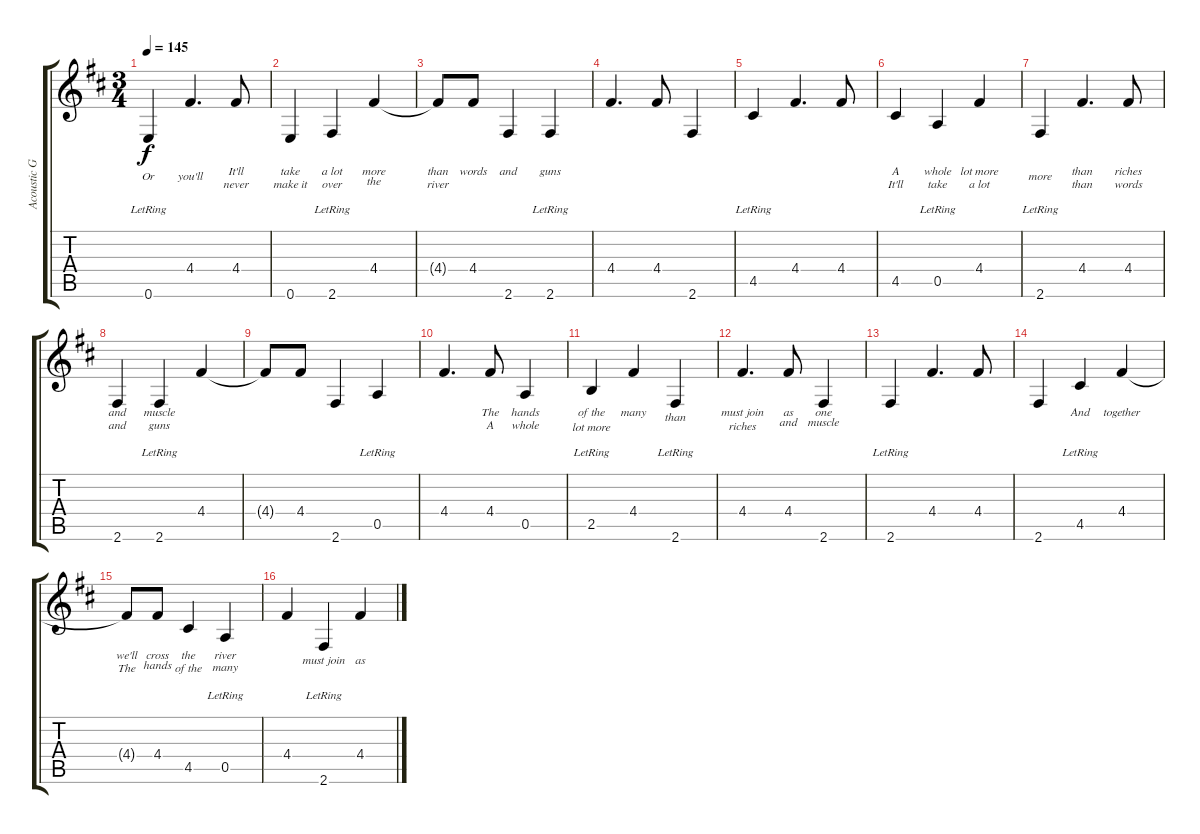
\track ("Acoustic Guitar" "Acoustic G") {instrument acousticguitarsteel}
\staff {score tabs}
\tuning (E4 B3 G3 D3 A2 E2) {hide}
\ts (3 4)
\tempo 145
\clef g2
\ks d
0.6{lr}.4{lyrics (0 "") lyrics (1 "Or") lyrics (2 "") lyrics (3 "") lyrics (4 "") dy f} 4.4.4{d lyrics (0 "") lyrics (1 "you'll") lyrics (2 "") lyrics (3 "") lyrics (4 "")} 4.4.8{lyrics (0 "It'll") lyrics (1 "never") lyrics (2 "") lyrics (3 "") lyrics (4 "")} |
0.6.4{lyrics (0 "take") lyrics (1 "make it") lyrics (2 "") lyrics (3 "") lyrics (4 "")} 2.6{lr}.4{lyrics (0 "a lot") lyrics (1 "over") lyrics (2 "") lyrics (3 "") lyrics (4 "")} 4.4.4{lyrics (0 "more") lyrics (1 "the") lyrics (2 "") lyrics (3 "") lyrics (4 "")} |
4.4{t}.8{lyrics (0 "than") lyrics (1 "river") lyrics (2 "") lyrics (3 "") lyrics (4 "")} 4.4.8{lyrics (0 "words") lyrics (1 "") lyrics (2 "") lyrics (3 "") lyrics (4 "")} 2.6.4{lyrics (0 "and") lyrics (1 "") lyrics (2 "") lyrics (3 "") lyrics (4 "")} 2.6{lr}.4{lyrics (0 "guns") lyrics (1 "") lyrics (2 "") lyrics (3 "") lyrics (4 "")} |
4.4.4{d lyrics (0 "") lyrics (1 "") lyrics (2 "") lyrics (3 "") lyrics (4 "")} 4.4.8{lyrics (0 "") lyrics (1 "") lyrics (2 "") lyrics (3 "") lyrics (4 "")} 2.6.4{lyrics (0 "") lyrics (1 "") lyrics (2 "") lyrics (3 "") lyrics (4 "")} |
4.5{lr}.4{lyrics (0 "") lyrics (1 "") lyrics (2 "") lyrics (3 "") lyrics (4 "")} 4.4.4{d lyrics (0 "") lyrics (1 "") lyrics (2 "") lyrics (3 "") lyrics (4 "")} 4.4.8{lyrics (0 "") lyrics (1 "") lyrics (2 "") lyrics (3 "") lyrics (4 "")} |
4.5.4{lyrics (0 "A") lyrics (1 "It'll") lyrics (2 "") lyrics (3 "") lyrics (4 "")} 0.5{lr}.4{lyrics (0 "whole") lyrics (1 "take") lyrics (2 "") lyrics (3 "") lyrics (4 "")} 4.4.4{lyrics (0 "lot more") lyrics (1 "a lot") lyrics (2 "") lyrics (3 "") lyrics (4 "")} |
2.6{lr}.4{lyrics (0 "") lyrics (1 "more") lyrics (2 "") lyrics (3 "") lyrics (4 "")} 4.4.4{d lyrics (0 "than") lyrics (1 "than") lyrics (2 "") lyrics (3 "") lyrics (4 "")} 4.4.8{lyrics (0 "riches") lyrics (1 "words") lyrics (2 "") lyrics (3 "") lyrics (4 "")} |
2.6.4{lyrics (0 "and") lyrics (1 "and") lyrics (2 "") lyrics (3 "") lyrics (4 "")} 2.6{lr}.4{lyrics (0 "muscle") lyrics (1 "guns") lyrics (2 "") lyrics (3 "") lyrics (4 "")} 4.4.4{lyrics (0 "") lyrics (1 "") lyrics (2 "") lyrics (3 "") lyrics (4 "")} |
4.4{t}.8{lyrics (0 "") lyrics (1 "") lyrics (2 "") lyrics (3 "") lyrics (4 "")} 4.4.8{lyrics (0 "") lyrics (1 "") lyrics (2 "") lyrics (3 "") lyrics (4 "")} 2.6.4{lyrics (0 "") lyrics (1 "") lyrics (2 "") lyrics (3 "") lyrics (4 "")} 0.5{lr}.4{lyrics (0 "") lyrics (1 "") lyrics (2 "") lyrics (3 "") lyrics (4 "")} |
4.4.4{d lyrics (0 "") lyrics (1 "") lyrics (2 "") lyrics (3 "") lyrics (4 "")} 4.4.8{lyrics (0 "The") lyrics (1 "A") lyrics (2 "") lyrics (3 "") lyrics (4 "")} 0.5.4{lyrics (0 "hands") lyrics (1 "whole") lyrics (2 "") lyrics (3 "") lyrics (4 "")} |
2.5{lr}.4{lyrics (0 "of the") lyrics (1 "lot more") lyrics (2 "") lyrics (3 "") lyrics (4 "")} 4.4.4{lyrics (0 "many") lyrics (1 "") lyrics (2 "") lyrics (3 "") lyrics (4 "")} 2.6{lr}.4{lyrics (0 "") lyrics (1 "than") lyrics (2 "") lyrics (3 "") lyrics (4 "")} |
4.4.4{d lyrics (0 "must join") lyrics (1 "riches") lyrics (2 "") lyrics (3 "") lyrics (4 "")} 4.4.8{lyrics (0 "as") lyrics (1 "and") lyrics (2 "") lyrics (3 "") lyrics (4 "")} 2.6.4{lyrics (0 "one") lyrics (1 "muscle") lyrics (2 "") lyrics (3 "") lyrics (4 "")} |
2.6{lr}.4{lyrics (0 "") lyrics (1 "") lyrics (2 "") lyrics (3 "") lyrics (4 "")} 4.4.4{d lyrics (0 "") lyrics (1 "") lyrics (2 "") lyrics (3 "") lyrics (4 "")} 4.4.8{lyrics (0 "") lyrics (1 "") lyrics (2 "") lyrics (3 "") lyrics (4 "")} |
2.6.4{lyrics (0 "") lyrics (1 "") lyrics (2 "") lyrics (3 "") lyrics (4 "")} 4.5{lr}.4{lyrics (0 "And") lyrics (1 "") lyrics (2 "") lyrics (3 "") lyrics (4 "")} 4.4.4{lyrics (0 "together") lyrics (1 "") lyrics (2 "") lyrics (3 "") lyrics (4 "")} |
4.4{t}.8{lyrics (0 "we'll") lyrics (1 "The") lyrics (2 "") lyrics (3 "") lyrics (4 "")} 4.4.8{lyrics (0 "cross") lyrics (1 "hands") lyrics (2 "") lyrics (3 "") lyrics (4 "")} 4.5.4{lyrics (0 "the") lyrics (1 "of the") lyrics (2 "") lyrics (3 "") lyrics (4 "")} 0.5{lr}.4{lyrics (0 "river") lyrics (1 "many") lyrics (2 "") lyrics (3 "") lyrics (4 "")} |
4.4.4{lyrics (0 "") lyrics (1 "") lyrics (2 "") lyrics (3 "") lyrics (4 "")} 2.6{lr}.4{lyrics (0 "") lyrics (1 "must join") lyrics (2 "") lyrics (3 "") lyrics (4 "")} 4.4.4{lyrics (0 "") lyrics (1 "as") lyrics (2 "") lyrics (3 "") lyrics (4 "")}
